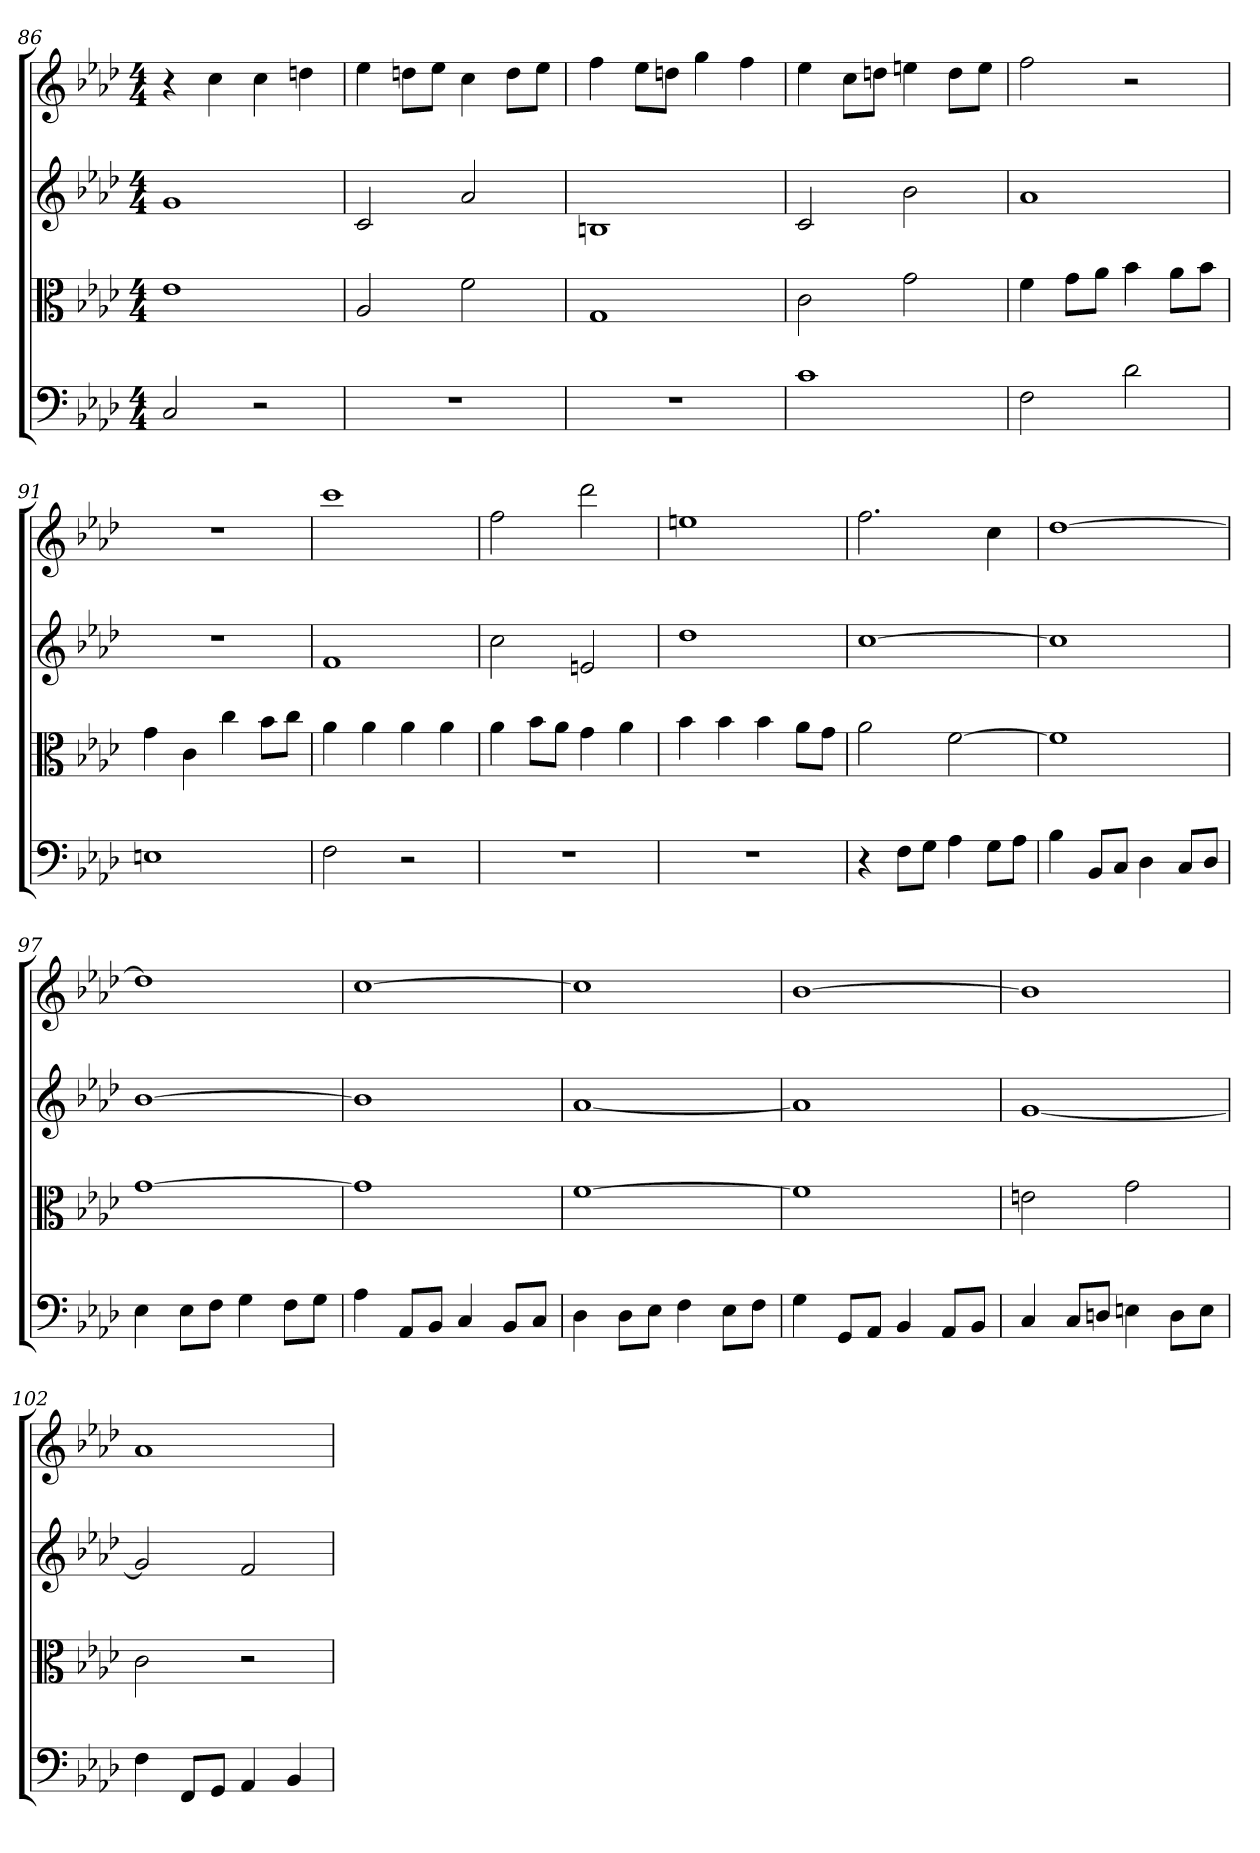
**kern	**kern	**kern	**kern
*part4	*part3	*part2	*part1
*staff4	*staff3	*staff2	*staff1
*clefF4	*clefC3	*clefG2	*clefG2
*k[b-e-a-d-]	*k[b-e-a-d-]	*k[b-e-a-d-]	*k[b-e-a-d-]
*f:	*f:	*f:	*f:
*M4/4	*M4/4	*M4/4	*M4/4
=86	=86	=86	=86
2C	1e-	1g	4r
.	.	.	4cc
2r	.	.	4cc
.	.	.	4ddn
=87	=87	=87	=87
1r	2A-	2c	4ee-
.	.	.	8ddn\L
.	.	.	8ee-\J
.	2f	2a-	4cc
.	.	.	8dd\L
.	.	.	8ee-\J
=88	=88	=88	=88
1r	1G	1Bn	4ff
.	.	.	8ee-\L
.	.	.	8ddn\J
.	.	.	4gg
.	.	.	4ff
=89	=89	=89	=89
1c	2c	2c	4ee-
.	.	.	8cc\L
.	.	.	8ddn\J
.	2g	2b-	4een
.	.	.	8dd\L
.	.	.	8ee\J
=90	=90	=90	=90
2F	4f	1a-	2ff
.	8g\L	.	.
.	8a-\J	.	.
2d-	4b-	.	2r
.	8a-\L	.	.
.	8b-\J	.	.
=91	=91	=91	=91
1En	4g	1r	1r
.	4c	.	.
.	4cc	.	.
.	8b-\L	.	.
.	8cc\J	.	.
=92	=92	=92	=92
2F	4a-	1f	1ccc
.	4a-	.	.
2r	4a-	.	.
.	4a-	.	.
=93	=93	=93	=93
1r	4a-	2cc	2ff
.	8b-\L	.	.
.	8a-\J	.	.
.	4g	2en	2ddd-
.	4a-	.	.
=94	=94	=94	=94
1r	4b-	1dd-	1een
.	4b-	.	.
.	4b-	.	.
.	8a-\L	.	.
.	8g\J	.	.
=95	=95	=95	=95
4r	2a-	[1cc	2.ff
8F\L	.	.	.
8G\J	.	.	.
4A-	[2f	.	.
8G\L	.	.	4cc
8A-\J	.	.	.
=96	=96	=96	=96
4B-	1f]	1cc]	[1dd-
8BB-/L	.	.	.
8C/J	.	.	.
4D-	.	.	.
8C/L	.	.	.
8D-/J	.	.	.
=97	=97	=97	=97
4E-	[1g	[1b-	1dd-]
8E-\L	.	.	.
8F\J	.	.	.
4G	.	.	.
8F\L	.	.	.
8G\J	.	.	.
=98	=98	=98	=98
4A-	1g]	1b-]	[1cc
8AA-/L	.	.	.
8BB-/J	.	.	.
4C	.	.	.
8BB-/L	.	.	.
8C/J	.	.	.
=99	=99	=99	=99
4D-	[1f	[1a-	1cc]
8D-\L	.	.	.
8E-\J	.	.	.
4F	.	.	.
8E-\L	.	.	.
8F\J	.	.	.
=100	=100	=100	=100
4G	1f]	1a-]	[1b-
8GG/L	.	.	.
8AA-/J	.	.	.
4BB-	.	.	.
8AA-/L	.	.	.
8BB-/J	.	.	.
=101	=101	=101	=101
4C	2en	[1g	1b-]
8C/L	.	.	.
8Dn/J	.	.	.
4En	2g	.	.
8D\L	.	.	.
8E\J	.	.	.
=102	=102	=102	=102
4F	2c	2g]	1a-
8FF/L	.	.	.
8GG/J	.	.	.
4AA-	2r	2f	.
4BB-	.	.	.
=	=	=	=
*-	*-	*-	*-
